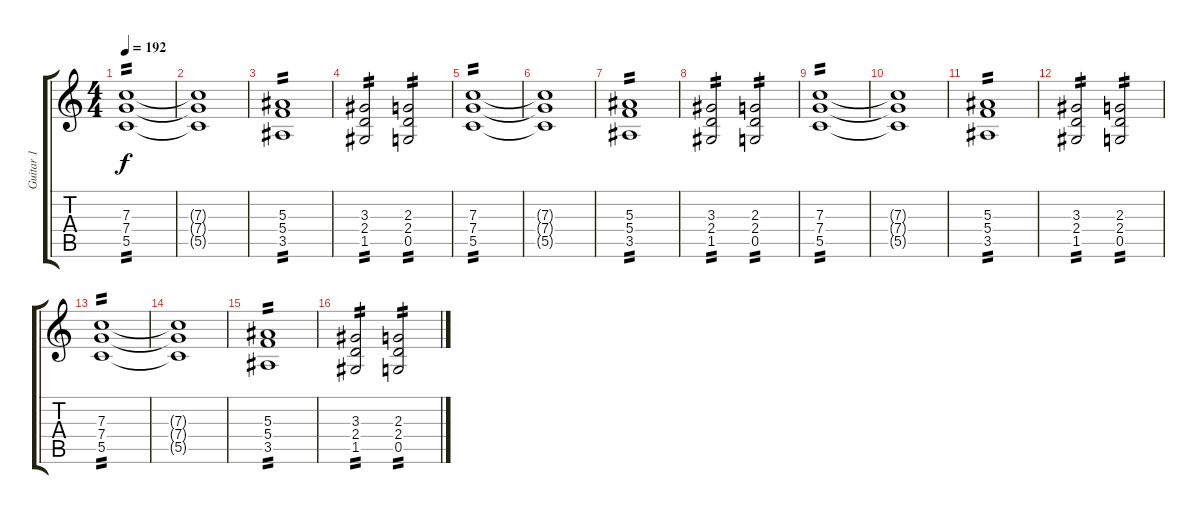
\track ("Guitar 1" "Guitar 1") {instrument overdrivenguitar}
\staff {score tabs}
\tuning (D4 A3 F3 C3 G2 C2) {hide}
\ts (4 4)
\tempo 192
\clef g2
\ks c
(7.3 7.4 5.5).1{tp 2 dy f} |
(7.3{t} 7.4{t} 5.5{t}).1 |
(5.3 5.4 3.5).1{tp 2} |
(3.3 2.4 1.5).2{tp 2} (2.3 2.4 0.5).2{tp 2} |
(7.3 7.4 5.5).1{tp 2} |
(7.3{t} 7.4{t} 5.5{t}).1 |
(5.3 5.4 3.5).1{tp 2} |
(3.3 2.4 1.5).2{tp 2} (2.3 2.4 0.5).2{tp 2} |
(7.3 7.4 5.5).1{tp 2} |
(7.3{t} 7.4{t} 5.5{t}).1 |
(5.3 5.4 3.5).1{tp 2} |
(3.3 2.4 1.5).2{tp 2} (2.3 2.4 0.5).2{tp 2} |
(7.3 7.4 5.5).1{tp 2} |
(7.3{t} 7.4{t} 5.5{t}).1 |
(5.3 5.4 3.5).1{tp 2} |
(3.3 2.4 1.5).2{tp 2} (2.3 2.4 0.5).2{tp 2}
